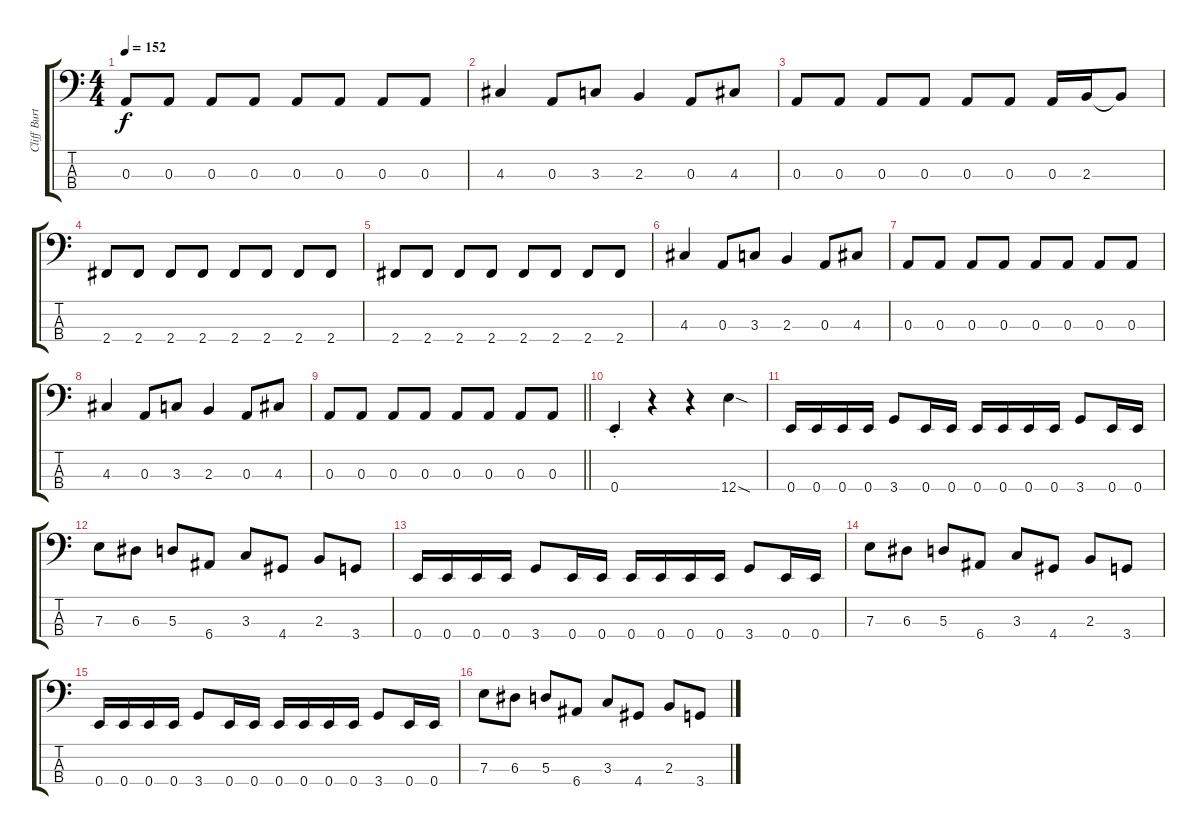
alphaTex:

\track ("Cliff Burton" "Cliff Burt") {instrument electricbassfinger}
\staff {score tabs}
\tuning (G2 D2 A1 E1) {hide}
\ts (4 4)
\tempo 152
\clef f4
\ks c
0.3.8{dy f} 0.3.8 0.3.8 0.3.8 0.3.8 0.3.8 0.3.8 0.3.8 |
4.3.4 0.3.8 3.3.8 2.3.4 0.3.8 4.3.8 |
0.3.8 0.3.8 0.3.8 0.3.8 0.3.8 0.3.8 0.3.16 2.3.16 2.3{t}.8 |
2.4.8 2.4.8 2.4.8 2.4.8 2.4.8 2.4.8 2.4.8 2.4.8 |
2.4.8 2.4.8 2.4.8 2.4.8 2.4.8 2.4.8 2.4.8 2.4.8 |
4.3.4 0.3.8 3.3.8 2.3.4 0.3.8 4.3.8 |
0.3.8 0.3.8 0.3.8 0.3.8 0.3.8 0.3.8 0.3.8 0.3.8 |
4.3.4 0.3.8 3.3.8 2.3.4 0.3.8 4.3.8 |
\barLineRight lightlight
0.3.8 0.3.8 0.3.8 0.3.8 0.3.8 0.3.8 0.3.8 0.3.8 |
0.4{st}.4 r.4 r.4 12.4{sod}.4 |
0.4.16 0.4.16 0.4.16 0.4.16 3.4.8 0.4.16 0.4.16 0.4.16 0.4.16 0.4.16 0.4.16 3.4.8 0.4.16 0.4.16 |
7.3.8 6.3.8 5.3.8 6.4.8 3.3.8 4.4.8 2.3.8 3.4.8 |
0.4.16 0.4.16 0.4.16 0.4.16 3.4.8 0.4.16 0.4.16 0.4.16 0.4.16 0.4.16 0.4.16 3.4.8 0.4.16 0.4.16 |
7.3.8 6.3.8 5.3.8 6.4.8 3.3.8 4.4.8 2.3.8 3.4.8 |
0.4.16 0.4.16 0.4.16 0.4.16 3.4.8 0.4.16 0.4.16 0.4.16 0.4.16 0.4.16 0.4.16 3.4.8 0.4.16 0.4.16 |
7.3.8 6.3.8 5.3.8 6.4.8 3.3.8 4.4.8 2.3.8 3.4.8
